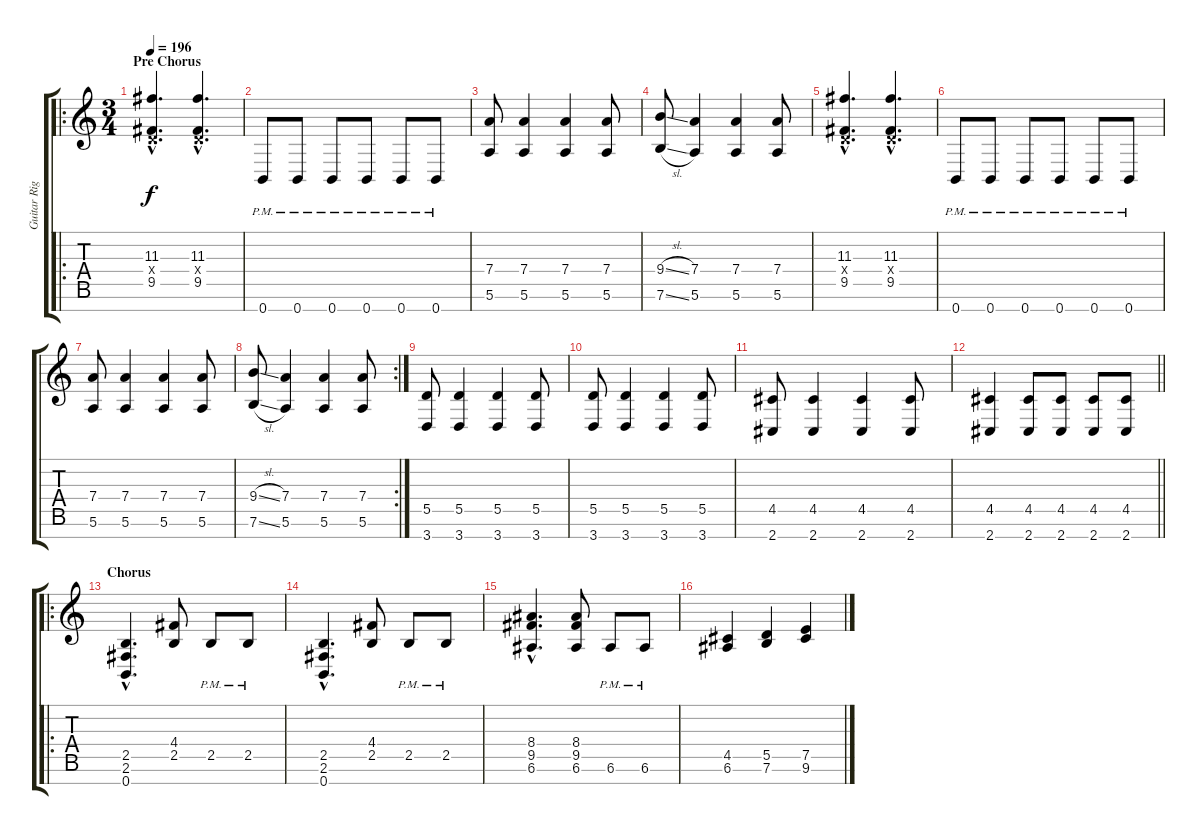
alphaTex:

\track ("Guitar Right" "Guitar Rig") {instrument distortionguitar}
\staff {score tabs}
\tuning (E4 B3 G3 D3 A2 E2 B1) {hide}
\ro
\ts (3 4)
\section ("" "Pre Chorus")
\tempo 196
\clef g2
\ks c
(11.3{hac} 0.4{hac x} 9.5{hac}).4{d dy f} (11.3{hac} 0.4{hac x} 9.5{hac}).4{d} |
0.7{pm}.8 0.7{pm}.8 0.7{pm}.8 0.7{pm}.8 0.7{pm}.8 0.7{pm}.8 |
(7.4 5.6).8 (7.4 5.6).4 (7.4 5.6).4 (7.4 5.6).8 |
(9.4{sl} 7.6{sl}).8 (7.4 5.6).4 (7.4 5.6).4 (7.4 5.6).8 |
(11.3{hac} 0.4{hac x} 9.5{hac}).4{d} (11.3{hac} 0.4{hac x} 9.5{hac}).4{d} |
0.7{pm}.8 0.7{pm}.8 0.7{pm}.8 0.7{pm}.8 0.7{pm}.8 0.7{pm}.8 |
(7.4 5.6).8 (7.4 5.6).4 (7.4 5.6).4 (7.4 5.6).8 |
\rc 2
(9.4{sl} 7.6{sl}).8 (7.4 5.6).4 (7.4 5.6).4 (7.4 5.6).8 |
(5.5 3.7).8 (5.5 3.7).4 (5.5 3.7).4 (5.5 3.7).8 |
(5.5 3.7).8 (5.5 3.7).4 (5.5 3.7).4 (5.5 3.7).8 |
(4.5 2.7).8 (4.5 2.7).4 (4.5 2.7).4 (4.5 2.7).8 |
\barLineRight lightlight
(4.5 2.7).4 (4.5 2.7).8 (4.5 2.7).8 (4.5 2.7).8 (4.5 2.7).8 |
\ro
\section ("" "Chorus")
(2.5{hac} 2.6{hac} 0.7{hac}).4{d} (4.4 2.5).8 2.5{pm}.8 2.5{pm}.8 |
(2.5{hac} 2.6{hac} 0.7{hac}).4{d} (4.4 2.5).8 2.5{pm}.8 2.5{pm}.8 |
(8.4{hac} 9.5{hac} 6.6{hac}).4{d} (8.4 9.5 6.6).8 6.6{pm}.8 6.6{pm}.8 |
(4.5 6.6).4 (5.5 7.6).4 (7.5 9.6).4
